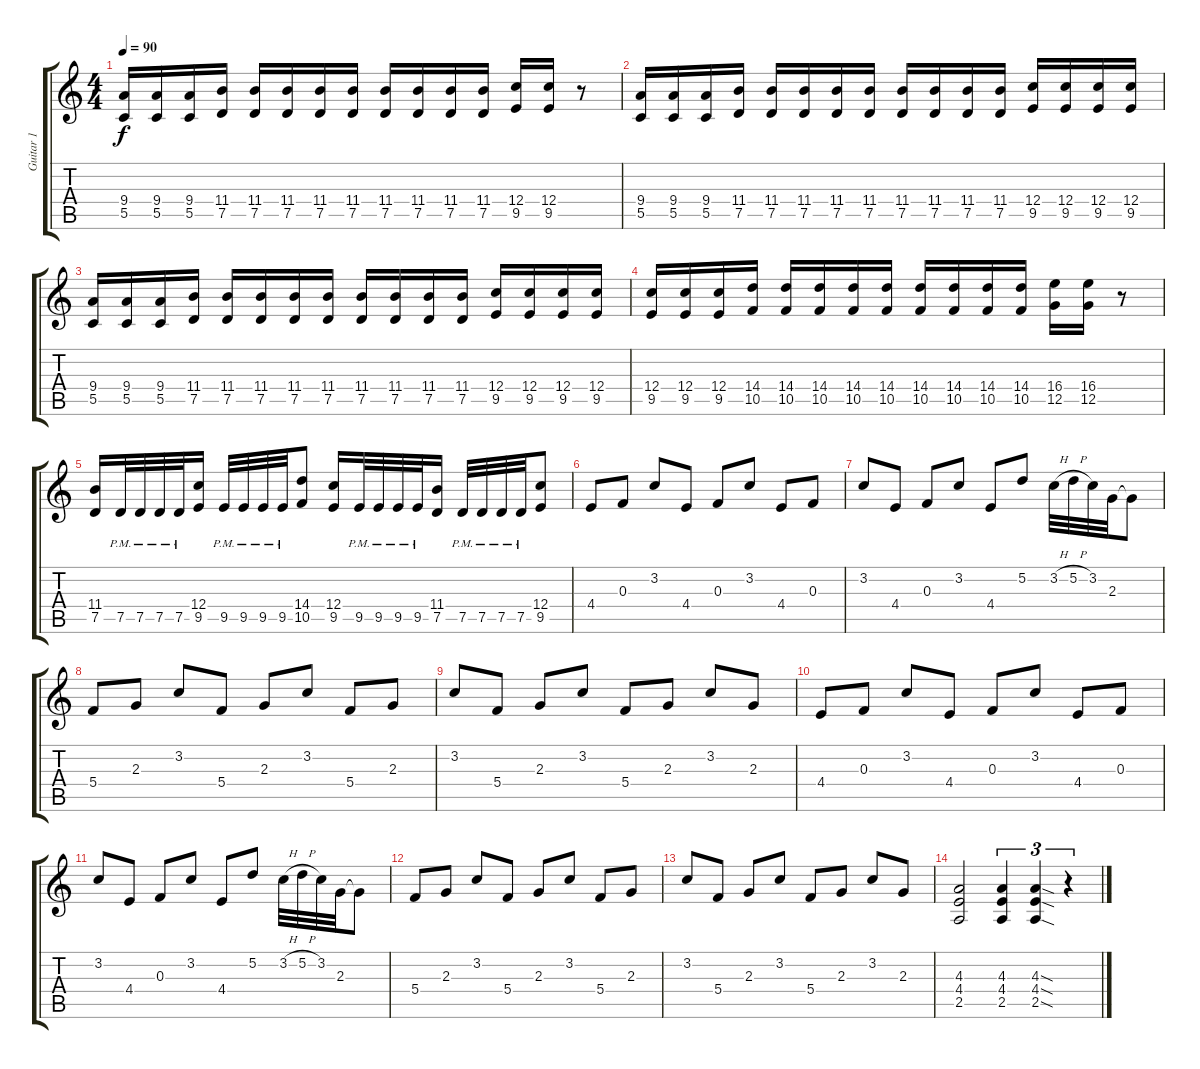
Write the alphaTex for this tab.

\track ("Guitar 1" "Guitar 1") {instrument distortionguitar}
\staff {score tabs}
\tuning (D4 A3 F3 C3 G2 D2) {hide}
\ts (4 4)
\tempo 90
\clef g2
\ks c
(9.4 5.5).16{dy f} (9.4 5.5).16 (9.4 5.5).16 (11.4 7.5).16 (11.4 7.5).16 (11.4 7.5).16 (11.4 7.5).16 (11.4 7.5).16 (11.4 7.5).16 (11.4 7.5).16 (11.4 7.5).16 (11.4 7.5).16 (12.4 9.5).16 (12.4 9.5).16 r.8 |
(9.4 5.5).16 (9.4 5.5).16 (9.4 5.5).16 (11.4 7.5).16 (11.4 7.5).16 (11.4 7.5).16 (11.4 7.5).16 (11.4 7.5).16 (11.4 7.5).16 (11.4 7.5).16 (11.4 7.5).16 (11.4 7.5).16 (12.4 9.5).16 (12.4 9.5).16 (12.4 9.5).16 (12.4 9.5).16 |
(9.4 5.5).16 (9.4 5.5).16 (9.4 5.5).16 (11.4 7.5).16 (11.4 7.5).16 (11.4 7.5).16 (11.4 7.5).16 (11.4 7.5).16 (11.4 7.5).16 (11.4 7.5).16 (11.4 7.5).16 (11.4 7.5).16 (12.4 9.5).16 (12.4 9.5).16 (12.4 9.5).16 (12.4 9.5).16 |
(12.4 9.5).16 (12.4 9.5).16 (12.4 9.5).16 (14.4 10.5).16 (14.4 10.5).16 (14.4 10.5).16 (14.4 10.5).16 (14.4 10.5).16 (14.4 10.5).16 (14.4 10.5).16 (14.4 10.5).16 (14.4 10.5).16 (16.4 12.5).16 (16.4 12.5).16 r.8 |
(11.4 7.5).16 7.5{pm}.32 7.5{pm}.32 7.5{pm}.32 7.5{pm}.32 (12.4 9.5).16 9.5{pm}.32 9.5{pm}.32 9.5{pm}.32 9.5{pm}.32 (14.4 10.5).8 (12.4 9.5).16 9.5{pm}.32 9.5{pm}.32 9.5{pm}.32 9.5{pm}.32 (11.4 7.5).16 7.5{pm}.32 7.5{pm}.32 7.5{pm}.32 7.5{pm}.32 (12.4 9.5).8 |
4.4.8 0.3.8 3.2.8 4.4.8 0.3.8 3.2.8 4.4.8 0.3.8 |
3.2.8 4.4.8 0.3.8 3.2.8 4.4.8 5.2.8 3.2{h}.32 5.2{h}.32 3.2.32 2.3.32 2.3{t}.8 |
5.4.8 2.3.8 3.2.8 5.4.8 2.3.8 3.2.8 5.4.8 2.3.8 |
3.2.8 5.4.8 2.3.8 3.2.8 5.4.8 2.3.8 3.2.8 2.3.8 |
4.4.8 0.3.8 3.2.8 4.4.8 0.3.8 3.2.8 4.4.8 0.3.8 |
3.2.8 4.4.8 0.3.8 3.2.8 4.4.8 5.2.8 3.2{h}.32 5.2{h}.32 3.2.32 2.3.32 2.3{t}.8 |
5.4.8 2.3.8 3.2.8 5.4.8 2.3.8 3.2.8 5.4.8 2.3.8 |
3.2.8 5.4.8 2.3.8 3.2.8 5.4.8 2.3.8 3.2.8 2.3.8 |
(4.3 4.4 2.5).2 (4.3 4.4 2.5).4{tu (3 2)} (4.3{sod} 4.4{sod} 2.5{sod}).4{tu (3 2)} r.4{tu (3 2)}
